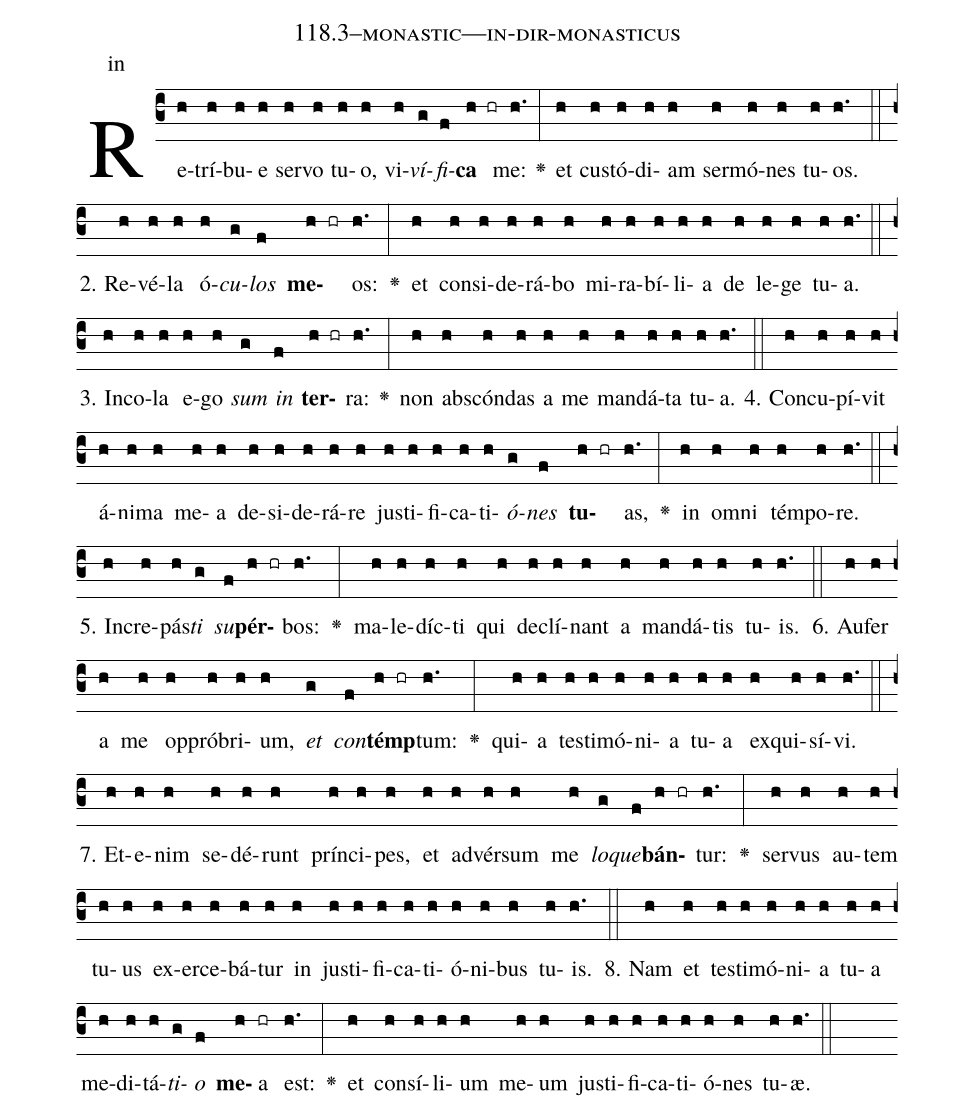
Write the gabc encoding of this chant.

name: 118.3--monastic---in-dir-monasticus;
annotation: in;
%%
(c3)Re(h)trí(h)bu(h)e(h) ser(h)vo(h) tu(h)o,(h) vi(h)<i>ví</i>(g)<i>fi</i>(f)<b>ca</b>(h hr) me:(h.) <v>\greheightstar</v>(:) et(h) cus(h)tó(h)di(h)am(h) ser(h)mó(h)nes(h) tu(h)os.(h.) (::)
2. Re(h)vé(h)la(h) ó(h)<i>cu</i>(g)<i>los</i>(f) <b>me</b>(h hr)os:(h.) <v>\greheightstar</v>(:) et(h) con(h)si(h)de(h)rá(h)bo(h) mi(h)ra(h)bí(h)li(h)a(h) de(h) le(h)ge(h) tu(h)a.(h.) (::)
3. In(h)co(h)la(h) e(h)go(h) <i>sum</i>(g) <i>in</i>(f) <b>ter</b>(h hr)ra:(h.) <v>\greheightstar</v>(:) non(h) abs(h)cón(h)das(h) a(h) me(h) man(h)dá(h)ta(h) tu(h)a.(h.) (::)
4. Con(h)cu(h)pí(h)vit(h) á(h)ni(h)ma(h) me(h)a(h) de(h)si(h)de(h)rá(h)re(h) jus(h)ti(h)fi(h)ca(h)ti(h)<i>ó</i>(g)<i>nes</i>(f) <b>tu</b>(h hr)as,(h.) <v>\greheightstar</v>(:) in(h) om(h)ni(h) tém(h)po(h)re.(h.) (::)
5. In(h)cre(h)pás(h)<i>ti</i>(g) <i>su</i>(f)<b>pér</b>(h hr)bos:(h.) <v>\greheightstar</v>(:) ma(h)le(h)díc(h)ti(h) qui(h) de(h)clí(h)nant(h) a(h) man(h)dá(h)tis(h) tu(h)is.(h.) (::)
6. Au(h)fer(h) a(h) me(h) op(h)pró(h)bri(h)um,(h) <i>et</i>(g) <i>con</i>(f)<b>témp</b>(h hr)tum:(h.) <v>\greheightstar</v>(:) qui(h)a(h) tes(h)ti(h)mó(h)ni(h)a(h) tu(h)a(h) ex(h)qui(h)sí(h)vi.(h.) (::)
7. Et(h)e(h)nim(h) se(h)dé(h)runt(h) prín(h)ci(h)pes,(h) et(h) ad(h)vér(h)sum(h) me(h) <i>lo</i>(g)<i>que</i>(f)<b>bán</b>(h hr)tur:(h.) <v>\greheightstar</v>(:) ser(h)vus(h) au(h)tem(h) tu(h)us(h) ex(h)er(h)ce(h)bá(h)tur(h) in(h) jus(h)ti(h)fi(h)ca(h)ti(h)ó(h)ni(h)bus(h) tu(h)is.(h.) (::)
8. Nam(h) et(h) tes(h)ti(h)mó(h)ni(h)a(h) tu(h)a(h) me(h)di(h)tá(h)<i>ti</i>(g)<i>o</i>(f) <b>me</b>(h)a(hr) est:(h.) <v>\greheightstar</v>(:) et(h) con(h)sí(h)li(h)um(h) me(h)um(h) jus(h)ti(h)fi(h)ca(h)ti(h)ó(h)nes(h) tu(h)æ.(h.) (::)
